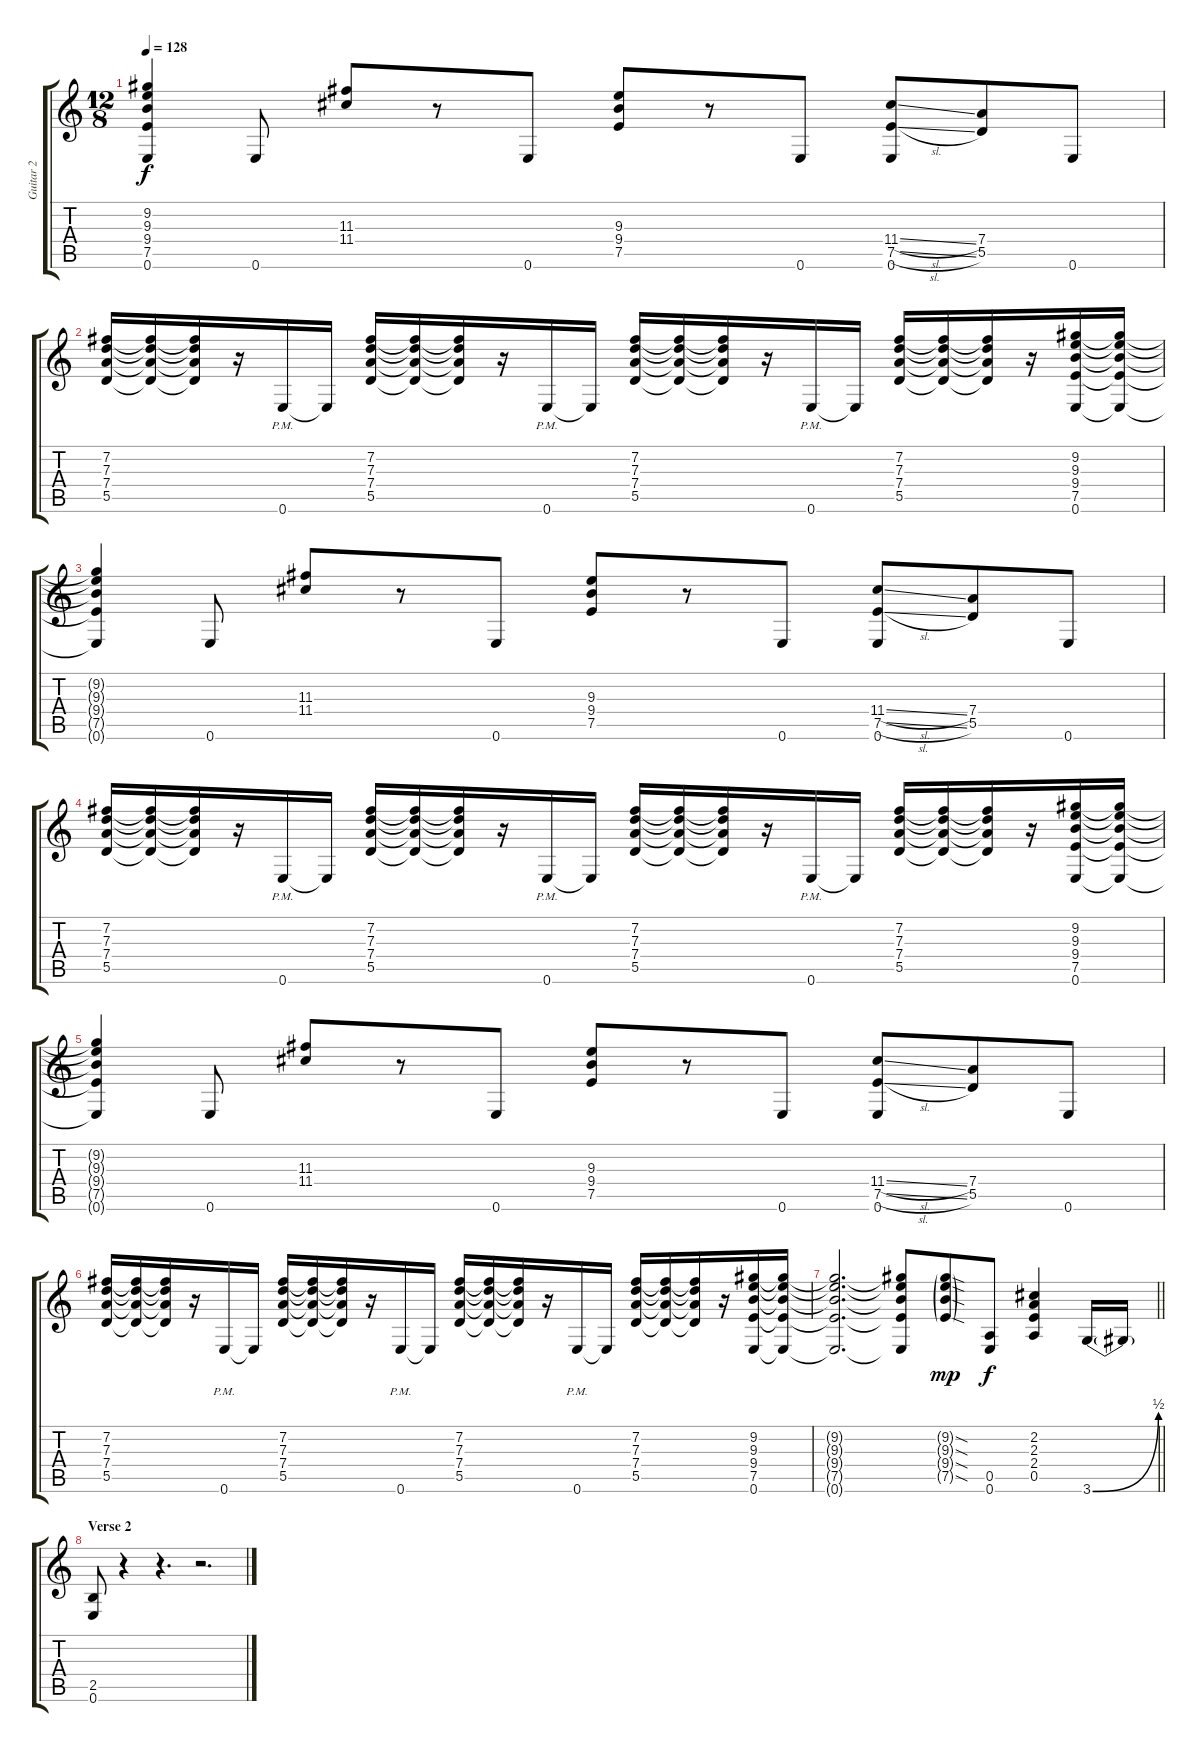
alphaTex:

\track ("Guitar 2" "Guitar 2") {instrument overdrivenguitar}
\staff {score tabs}
\tuning (E4 B3 G3 D3 A2 E2) {hide}
\ts (12 8)
\tempo 128
\clef g2
\ks c
(9.2{t} 9.3{t} 9.4{t} 7.5{t} 0.6{t}).4{dy f} 0.6.8 (11.3 11.4).8 r.8 0.6.8 (9.3 9.4 7.5).8 r.8 0.6.8 (11.4{sl} 7.5{sl} 0.6).8 (7.4 5.5).8 0.6.8 |
(7.2 7.3 7.4 5.5).16 (7.2{t} 7.3{t} 7.4{t} 5.5{t}).16 (7.2{t} 7.3{t} 7.4{t} 5.5{t}).16 r.16 0.6{pm}.16 0.6{t}.16 (7.2 7.3 7.4 5.5).16 (7.2{t} 7.3{t} 7.4{t} 5.5{t}).16 (7.2{t} 7.3{t} 7.4{t} 5.5{t}).16 r.16 0.6{pm}.16 0.6{t}.16 (7.2 7.3 7.4 5.5).16 (7.2{t} 7.3{t} 7.4{t} 5.5{t}).16 (7.2{t} 7.3{t} 7.4{t} 5.5{t}).16 r.16 0.6{pm}.16 0.6{t}.16 (7.2 7.3 7.4 5.5).16 (7.2{t} 7.3{t} 7.4{t} 5.5{t}).16 (7.2{t} 7.3{t} 7.4{t} 5.5{t}).16 r.16 (9.2 9.3 9.4 7.5 0.6).16 (9.2{t} 9.3{t} 9.4{t} 7.5{t} 0.6{t}).16 |
(9.2{t} 9.3{t} 9.4{t} 7.5{t} 0.6{t}).4 0.6.8 (11.3 11.4).8 r.8 0.6.8 (9.3 9.4 7.5).8 r.8 0.6.8 (11.4{sl} 7.5{sl} 0.6).8 (7.4 5.5).8 0.6.8 |
(7.2 7.3 7.4 5.5).16 (7.2{t} 7.3{t} 7.4{t} 5.5{t}).16 (7.2{t} 7.3{t} 7.4{t} 5.5{t}).16 r.16 0.6{pm}.16 0.6{t}.16 (7.2 7.3 7.4 5.5).16 (7.2{t} 7.3{t} 7.4{t} 5.5{t}).16 (7.2{t} 7.3{t} 7.4{t} 5.5{t}).16 r.16 0.6{pm}.16 0.6{t}.16 (7.2 7.3 7.4 5.5).16 (7.2{t} 7.3{t} 7.4{t} 5.5{t}).16 (7.2{t} 7.3{t} 7.4{t} 5.5{t}).16 r.16 0.6{pm}.16 0.6{t}.16 (7.2 7.3 7.4 5.5).16 (7.2{t} 7.3{t} 7.4{t} 5.5{t}).16 (7.2{t} 7.3{t} 7.4{t} 5.5{t}).16 r.16 (9.2 9.3 9.4 7.5 0.6).16 (9.2{t} 9.3{t} 9.4{t} 7.5{t} 0.6{t}).16 |
(9.2{t} 9.3{t} 9.4{t} 7.5{t} 0.6{t}).4 0.6.8 (11.3 11.4).8 r.8 0.6.8 (9.3 9.4 7.5).8 r.8 0.6.8 (11.4{sl} 7.5{sl} 0.6).8 (7.4 5.5).8 0.6.8 |
(7.2 7.3 7.4 5.5).16 (7.2{t} 7.3{t} 7.4{t} 5.5{t}).16 (7.2{t} 7.3{t} 7.4{t} 5.5{t}).16 r.16 0.6{pm}.16 0.6{t}.16 (7.2 7.3 7.4 5.5).16 (7.2{t} 7.3{t} 7.4{t} 5.5{t}).16 (7.2{t} 7.3{t} 7.4{t} 5.5{t}).16 r.16 0.6{pm}.16 0.6{t}.16 (7.2 7.3 7.4 5.5).16 (7.2{t} 7.3{t} 7.4{t} 5.5{t}).16 (7.2{t} 7.3{t} 7.4{t} 5.5{t}).16 r.16 0.6{pm}.16 0.6{t}.16 (7.2 7.3 7.4 5.5).16 (7.2{t} 7.3{t} 7.4{t} 5.5{t}).16 (7.2{t} 7.3{t} 7.4{t} 5.5{t}).16 r.16 (9.2 9.3 9.4 7.5 0.6).16 (9.2{t} 9.3{t} 9.4{t} 7.5{t} 0.6{t}).16 |
\barLineRight lightlight
(9.2{t} 9.3{t} 9.4{t} 7.5{t} 0.6{t}).2{d} (9.2{t} 9.3{t} 9.4{t} 7.5{t} 0.6{t}).8 (9.2{sod g} 9.3{sod g} 9.4{sod g} 7.5{sod g}).8{dy mp} (0.5 0.6).8{dy f} (2.2 2.3 2.4 0.5).4 3.6{be (bend 0 0 60 2)}.16 3.6{t}.16 |
\section ("" "Verse 2")
(2.5 0.6).8 r.4 r.4{d} r.2{d}
